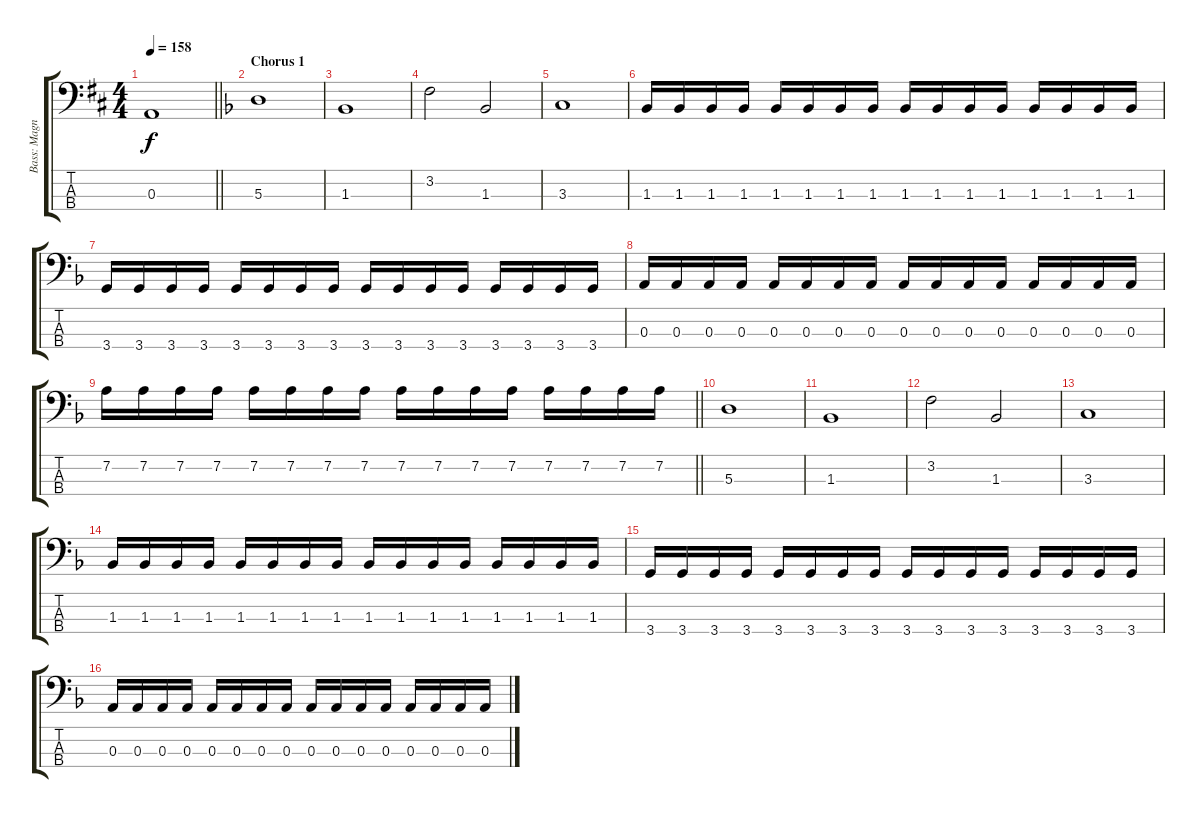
\track ("Bass: Magnus Ek" "Bass: Magn") {instrument electricbassfinger}
\staff {score tabs}
\tuning (G2 D2 A1 E1) {hide}
\ts (4 4)
\tempo 158
\clef f4
\barLineRight lightlight
\ks bminor
0.3.1{dy f} |
\section ("" "Chorus 1")
\ks dminor
5.3.1 |
1.3.1 |
3.2.2 1.3.2 |
3.3.1 |
1.3.16 1.3.16 1.3.16 1.3.16 1.3.16 1.3.16 1.3.16 1.3.16 1.3.16 1.3.16 1.3.16 1.3.16 1.3.16 1.3.16 1.3.16 1.3.16 |
3.4.16 3.4.16 3.4.16 3.4.16 3.4.16 3.4.16 3.4.16 3.4.16 3.4.16 3.4.16 3.4.16 3.4.16 3.4.16 3.4.16 3.4.16 3.4.16 |
0.3.16 0.3.16 0.3.16 0.3.16 0.3.16 0.3.16 0.3.16 0.3.16 0.3.16 0.3.16 0.3.16 0.3.16 0.3.16 0.3.16 0.3.16 0.3.16 |
\barLineRight lightlight
7.2.16 7.2.16 7.2.16 7.2.16 7.2.16 7.2.16 7.2.16 7.2.16 7.2.16 7.2.16 7.2.16 7.2.16 7.2.16 7.2.16 7.2.16 7.2.16 |
5.3.1 |
1.3.1 |
3.2.2 1.3.2 |
3.3.1 |
1.3.16 1.3.16 1.3.16 1.3.16 1.3.16 1.3.16 1.3.16 1.3.16 1.3.16 1.3.16 1.3.16 1.3.16 1.3.16 1.3.16 1.3.16 1.3.16 |
3.4.16 3.4.16 3.4.16 3.4.16 3.4.16 3.4.16 3.4.16 3.4.16 3.4.16 3.4.16 3.4.16 3.4.16 3.4.16 3.4.16 3.4.16 3.4.16 |
0.3.16 0.3.16 0.3.16 0.3.16 0.3.16 0.3.16 0.3.16 0.3.16 0.3.16 0.3.16 0.3.16 0.3.16 0.3.16 0.3.16 0.3.16 0.3.16
